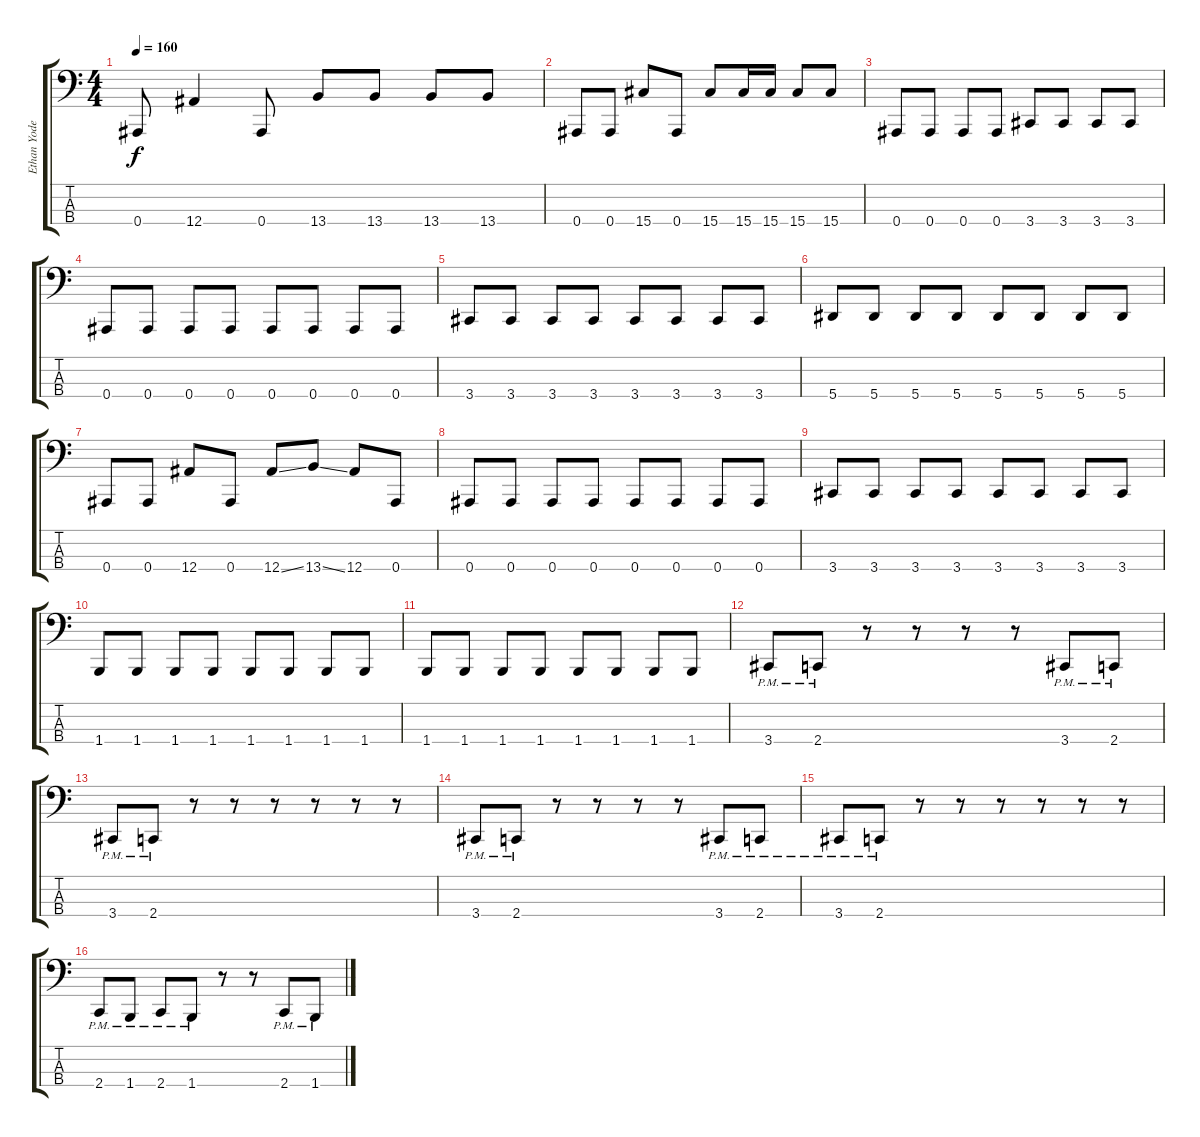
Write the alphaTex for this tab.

\track ("Ethan Yoder" "Ethan Yode") {instrument electricbassfinger}
\staff {score tabs}
\tuning (Eb2 Bb1 F1 Bb0) {hide}
\ts (4 4)
\tempo 160
\clef f4
\ks c
0.4.8{dy f} 12.4.4 0.4.8 13.4.8 13.4.8 13.4.8 13.4.8 |
0.4.8 0.4.8 15.4.8 0.4.8 15.4.8 15.4.16 15.4.16 15.4.8 15.4.8 |
0.4.8 0.4.8 0.4.8 0.4.8 3.4.8 3.4.8 3.4.8 3.4.8 |
0.4.8 0.4.8 0.4.8 0.4.8 0.4.8 0.4.8 0.4.8 0.4.8 |
3.4.8 3.4.8 3.4.8 3.4.8 3.4.8 3.4.8 3.4.8 3.4.8 |
5.4.8 5.4.8 5.4.8 5.4.8 5.4.8 5.4.8 5.4.8 5.4.8 |
0.4.8 0.4.8 12.4.8 0.4.8 12.4{ss}.8 13.4{ss}.8 12.4.8 0.4.8 |
0.4.8 0.4.8 0.4.8 0.4.8 0.4.8 0.4.8 0.4.8 0.4.8 |
3.4.8 3.4.8 3.4.8 3.4.8 3.4.8 3.4.8 3.4.8 3.4.8 |
1.4.8 1.4.8 1.4.8 1.4.8 1.4.8 1.4.8 1.4.8 1.4.8 |
1.4.8 1.4.8 1.4.8 1.4.8 1.4.8 1.4.8 1.4.8 1.4.8 |
3.4{pm}.8 2.4{pm}.8 r.8 r.8 r.8 r.8 3.4{pm}.8 2.4{pm}.8 |
3.4{pm}.8 2.4{pm}.8 r.8 r.8 r.8 r.8 r.8 r.8 |
3.4{pm}.8 2.4{pm}.8 r.8 r.8 r.8 r.8 3.4{pm}.8 2.4{pm}.8 |
3.4{pm}.8 2.4{pm}.8 r.8 r.8 r.8 r.8 r.8 r.8 |
2.4{pm}.8 1.4{pm}.8 2.4{pm}.8 1.4{pm}.8 r.8 r.8 2.4{pm}.8 1.4{pm}.8
